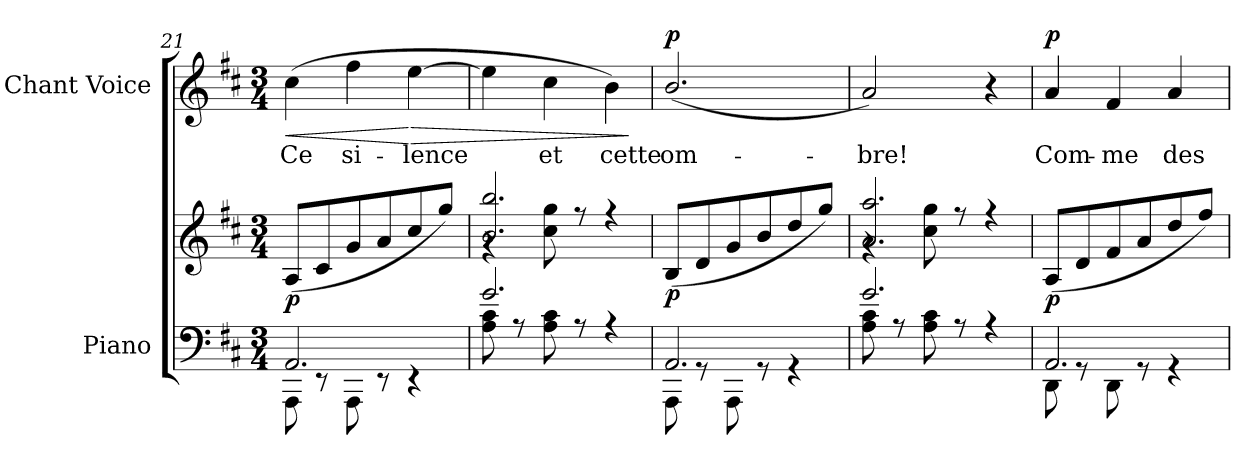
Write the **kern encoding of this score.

**kern	**kern	**dynam	**kern	**text	**dynam
*part2	*part2	*part2	*part1	*part1	*part1
*staff3	*staff2	*staff2/3	*staff1	*staff1	*staff1
*I"Piano	*	*	*I"Chant Voice	*	*
*I'Pno	*	*	*	*	*
*clefF4	*clefG2	*	*clefG2	*	*
*k[f#c#]	*k[f#c#]	*	*k[f#c#]	*	*
*M3/4	*M3/4	*	*M3/4	*	*
=21	=21	=21	=21	=21	=21
*^	*	*	*	*	*
!	!	!	!LO:DY:b	!	!LO:LY:b	!LO:HP:b
2.AA/	8AAA:\	(<8A/L	p	(>4cc#\	Ce	<
.	8rEE	8c#/	.	.	.	.
!	!	!	!	!	!LO:LY:b	!
.	8AAA\	8g/	.	4ff#\	si-	.
.	8rEE	8a/	.	.	.	.
!	!	!	!	!	!LO:LY:b	!LO:HP:n=1:b
.	4rEE	8cc#/	.	[4ee\	-lence	[ >
.	.	8gg/J)	.	.	.	.
=22	=22	=22	=22	=22	=22	=22
*	*	*^	*	*	*	*
2.g/	8A\ 8c#\	2.b/ 2.bb/	4rg	.	4ee\]	.	.
.	8rA	.	.	.	.	.	.
!	!	!	!	!	!	!LO:LY:b	!
.	8A\ 8c#\	.	8cc#\ 8gg\	.	4cc#\	et	.
.	8rA	.	8rff	.	.	.	.
!	!	!	!	!	!	!LO:LY:b	!
.	4rA	.	4rff	.	4b\)	cette	.
*v	*v	*	*	*	*	*	*
*	*v	*v	*	*	*	*
.	.	.	.	.	]
!!LO:LB:g=z
=23	=23	=23	=23	=23	=23
*^	*	*	*	*	*
!	!	!	!LO:DY:b	!	!LO:LY:b	!LO:DY:a
2.AA/	8AAA:\	(<8B/L	p	(>2.b/	om-	p
.	8rGG	8d/	.	.	.	.
.	8AAA\	8g/	.	.	.	.
.	8rGG	8b/	.	.	.	.
.	4rGG	8dd/	.	.	.	.
.	.	8gg/J)	.	.	.	.
=24	=24	=24	=24	=24	=24	=24
*	*	*^	*	*	*	*
!	!	!	!	!	!	!LO:LY:b	!
2.g/	8A\ 8c#\	2.a/ 2.aa/	4rg	.	2a/)	-bre!	.
.	8rA	.	.	.	.	.	.
.	8A\ 8c#\	.	8cc#\ 8gg\	.	.	.	.
.	8rA	.	8rff	.	.	.	.
.	4rA	.	4rff	.	4r	.	.
=25	=25	=25	=25	=25	=25	=25	=25
!	!	!	!	!LO:DY:b	!	!LO:LY:b	!LO:DY:a
*	*	*v	*v	*	*	*	*
2.AA/	8DD:\	(<8A/L	p	4a/	Com-	p
.	8rGG	8d/	.	.	.	.
!	!	!	!	!	!LO:LY:b	!
.	8DD\	8f#/	.	4f#/	-me	.
.	8rGG	8a/	.	.	.	.
!	!	!	!	!	!LO:LY:b	!
.	4rGG	8dd/	.	4a/	des	.
.	.	8ff#/J)	.	.	.	.
*v	*v	*	*	*	*	*
=	=	=	=	=	=
*-	*-	*-	*-	*-	*-
